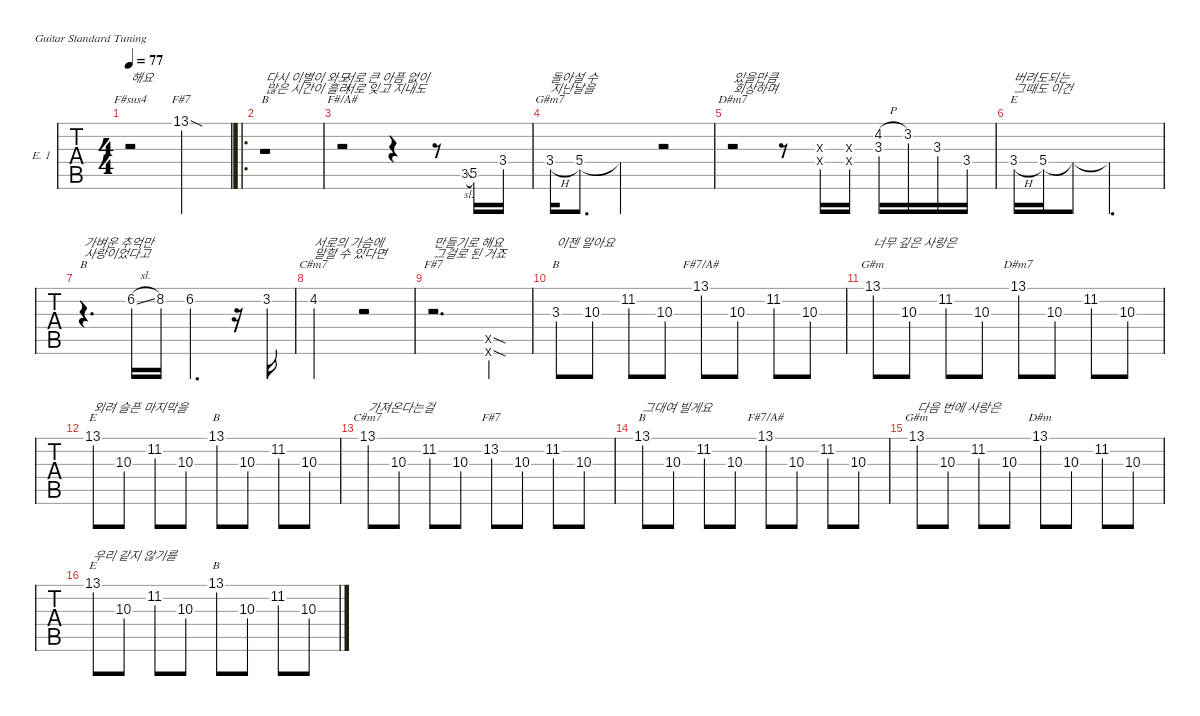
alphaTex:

\defaultSystemsLayout 4
\hideDynamics
\bracketExtendMode nobrackets
\firstSystemTrackNameOrientation horizontal
\track ("Distortion Guitar" "E. 1") {defaultSystemsLayout 4 instrument distortionguitar}
\staff {tabs}
\tuning (E4 B3 G3 D3 A2 E2)
\chord ("B" 2 4 4 4 2 x) {showdiagram false showfingering false barre 2}
\chord ("F#/A#" 2 2 3 2 4 2) {showdiagram false showfingering false barre (2 2 2)}
\chord ("D#m7" 6 7 8 8 6 x) {firstfret 6 showdiagram false showfingering false barre 6}
\chord ("E" 0 0 1 2 2 0) {showdiagram false showfingering false}
\chord ("C#m7" 4 5 4 6 4 x) {firstfret 4 showdiagram false showfingering false barre (4 4)}
\chord ("F#7" 2 2 3 2 4 2) {showdiagram false showfingering false barre (2 2 2)}
\chord ("F#sus4" 2 2 4 4 4 2) {showdiagram false showfingering false barre (2 2)}
\chord ("G#m7" x x x 4 x x) {showdiagram false showfingering false}
\chord ("" 11 12 13 13 11 x) {firstfret 11 showdiagram false showfingering false barre 11}
\chord ("E" x x x 4 x x) {showdiagram false showfingering false}
\chord ("" 0 0 1 2 2 0) {showdiagram false showfingering false}
\chord ("F#7/A#" 2 2 3 2 4 2) {showdiagram false showfingering false barre (2 2 2)}
\chord ("G#m" 11 12 13 13 11 x) {firstfret 11 showdiagram false showfingering false barre 11}
\chord ("D#m" 6 7 8 8 6 x) {firstfret 6 showdiagram false showfingering false barre 6}
\ts (4 4)
\tempo 77
\clef g2
\ks c
r.2{ch "F#sus4" txt "해요" dy mf} 13.1{sod}.2{ch "F#7"} |
\ro
r.1{ch "B" txt "다시 이별이 와도\n많은 시간이 흘러"} |
r.2{ch "F#/A#" txt "서로 큰 아픔 없이\n서로 잊고 지내도"} r.4 r.8 3.5{sl}.8{gr onbeat} 5.5.16 3.4.16 |
3.4{h}.16{ch "G#m7" txt "돌아설 수\n지난날을"} 5.4.8{d} 5.4{t}.4 r.2{ch ""} |
r.2{ch "D#m7" txt "있을만큼\n회상하며"} r.8 (3.3{x acc #} 4.4{x acc #}).16 (3.3{x acc #} 4.4{x acc #}).16 (4.2{h acc #} 3.3{acc #}).16 3.2.16 3.3{acc #}.16 3.4.16 |
3.4{h}.16{ch "E" txt "버려도되는\n그때도 이건"} 5.4.16 5.4{t}.8 5.4{t}.2{d ch ""} |
r.4{d ch "B" txt "가벼운 추억만\n사랑이었다고"} 6.2{sl}.16 8.2.16 6.2.4{d} r.16 3.2.16 |
4.2{acc #}.2{ch "C#m7" txt "서로의 가슴에\n말할 수 있다면"} r.2 |
r.2{d ch "F#7" txt "만들기로 해요\n그걸로 된 거죠"} (-6.5{sod x acc #} 4.6{sod x acc #}).4 |
3.3{acc #}.8{ch "B" txt "이젠 알아요"} 10.3.8 11.2{acc #}.8 10.3.8 13.1.8{ch "F#7/A#"} 10.3.8 11.2{acc #}.8 10.3.8 |
13.1.8{ch "G#m" txt "너무 깊은 사랑은"} 10.3.8 11.2{acc #}.8 10.3.8 13.1.8{ch "D#m7"} 10.3.8 11.2{acc #}.8 10.3.8 |
13.1.8{ch "E" txt "외려 슬픈 마지막을"} 10.3.8 11.2{acc #}.8 10.3.8 13.1.8{ch "B"} 10.3.8 11.2{acc #}.8 10.3.8 |
13.1.8{ch "C#m7" txt "가져온다는걸"} 10.3.8 11.2{acc #}.8 10.3.8 13.2.8{ch "F#7"} 10.3.8 11.2{acc #}.8 10.3.8 |
13.1.8{ch "B" txt "그대여 빌게요"} 10.3.8 11.2{acc #}.8 10.3.8 13.1.8{ch "F#7/A#"} 10.3.8 11.2{acc #}.8 10.3.8 |
13.1.8{ch "G#m" txt "다음 번에 사랑은"} 10.3.8 11.2{acc #}.8 10.3.8 13.1.8{ch "D#m"} 10.3.8 11.2{acc #}.8 10.3.8 |
13.1.8{ch "E" txt "우리 같지 않기를"} 10.3.8 11.2{acc #}.8 10.3.8 13.1.8{ch "B"} 10.3.8 11.2{acc #}.8 10.3.8
